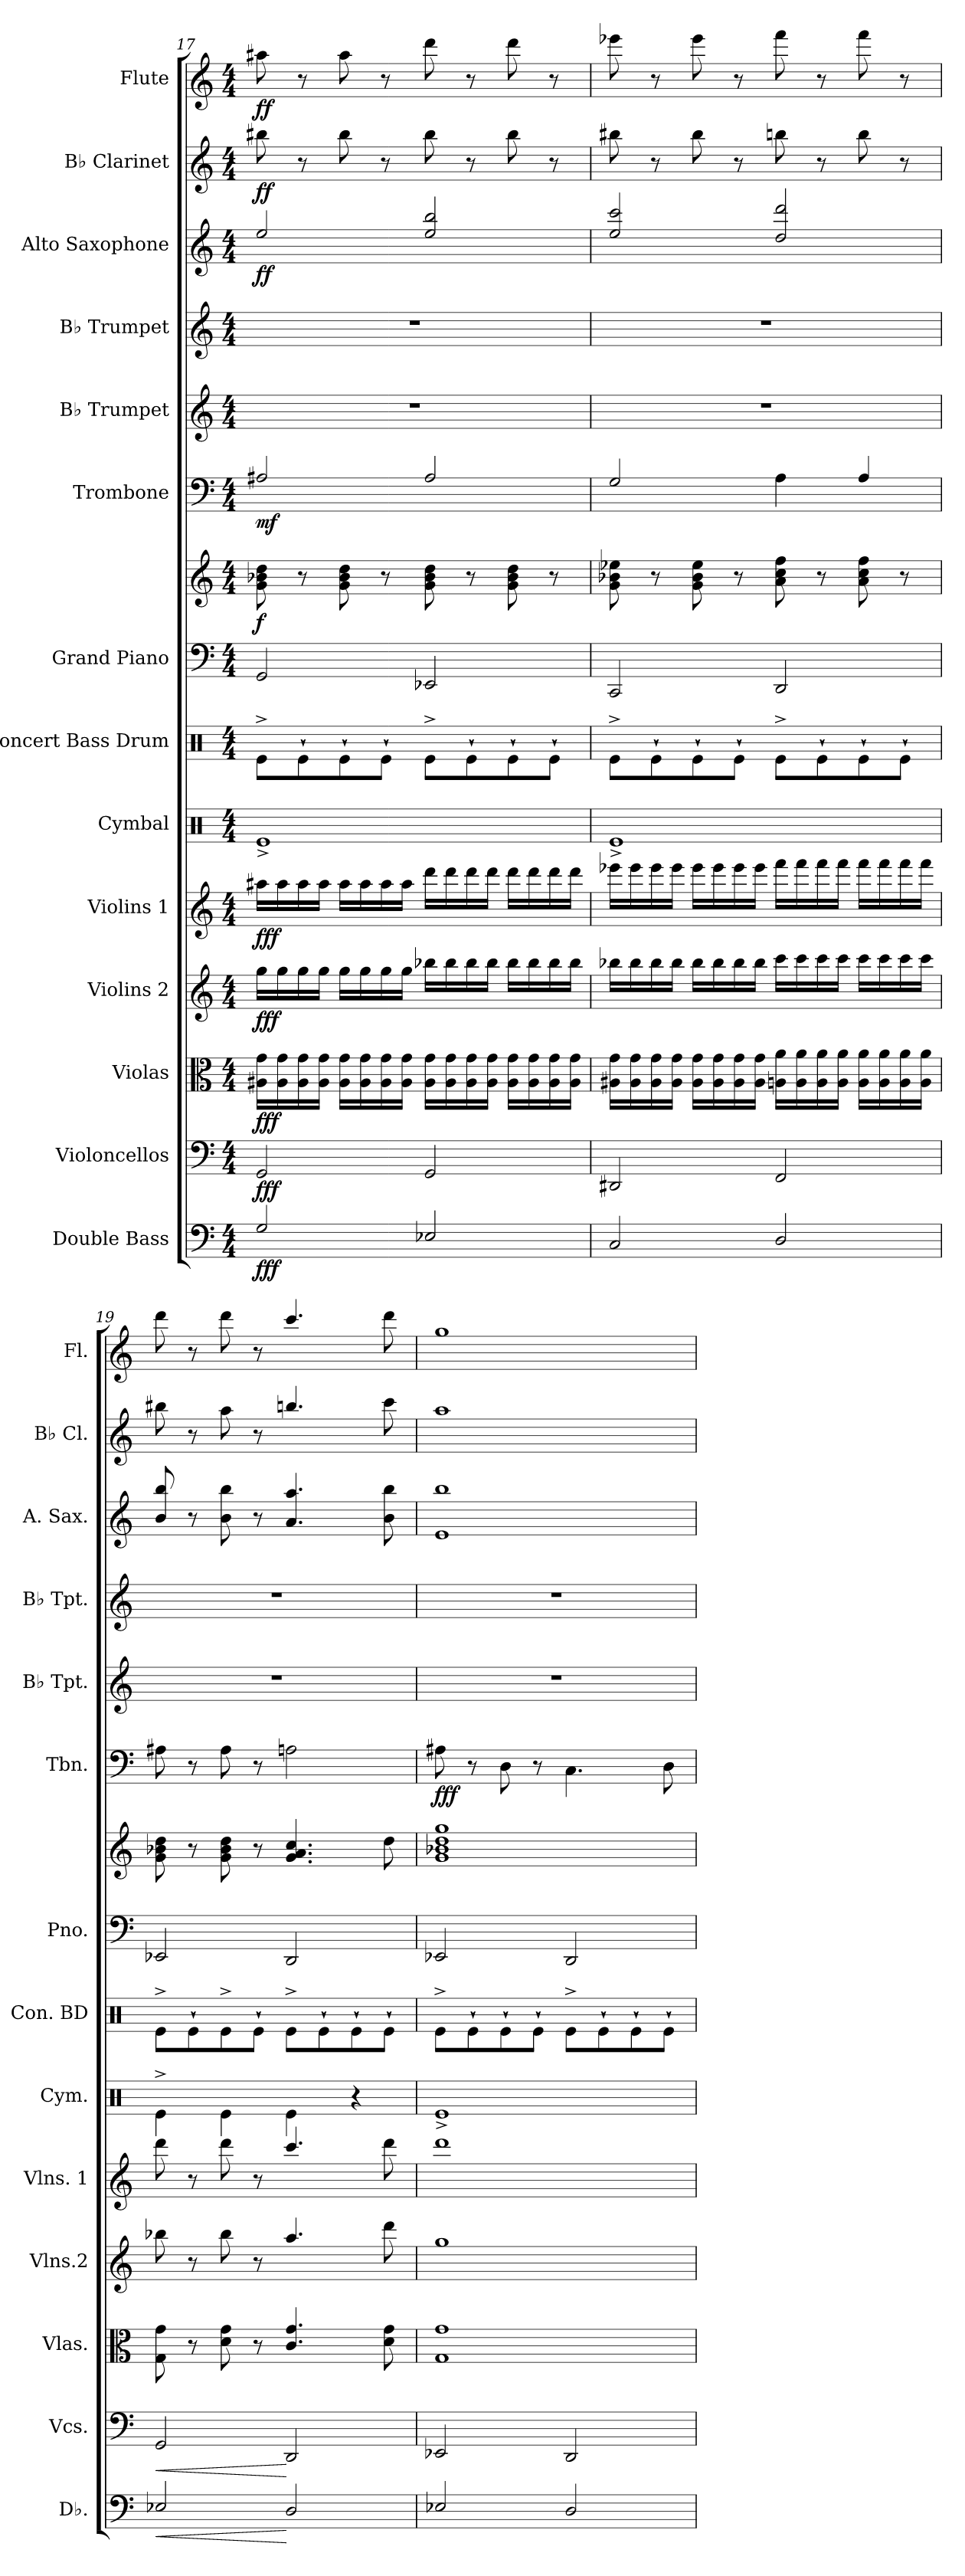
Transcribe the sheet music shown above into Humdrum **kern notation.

**kern	**dynam	**kern	**dynam	**kern	**dynam	**kern	**dynam	**kern	**dynam	**kern	**kern	**kern	**kern	**dynam	**kern	**dynam	**kern	**kern	**kern	**dynam	**kern	**dynam	**kern	**dynam
*part14	*part14	*part13	*part13	*part12	*part12	*part11	*part11	*part10	*part10	*part9	*part8	*part7	*part7	*part7	*part6	*part6	*part5	*part4	*part3	*part3	*part2	*part2	*part1	*part1
*staff15	*staff15	*staff14	*staff14	*staff13	*staff13	*staff12	*staff12	*staff11	*staff11	*staff10	*staff9	*staff8	*staff7	*staff7/8	*staff6	*staff6	*staff5	*staff4	*staff3	*staff3	*staff2	*staff2	*staff1	*staff1
*I"Double Bass	*	*I"Violoncellos	*	*I"Violas	*	*I"Violins 2	*	*I"Violins 1	*	*I"Cymbal	*I"Concert Bass Drum	*I"Grand Piano	*	*	*I"Trombone	*	*I"B♭ Trumpet	*I"B♭ Trumpet	*I"Alto Saxophone	*	*I"B♭ Clarinet	*	*I"Flute	*
*I'Db.	*	*I'Vcs.	*	*I'Vlas.	*	*I'Vlns.2	*	*I'Vlns. 1	*	*I'Cym.	*I'Con. BD	*I'Pno.	*	*	*I'Tbn.	*	*I'B♭ Tpt.	*I'B♭ Tpt.	*I'A. Sax.	*	*I'B♭ Cl.	*	*I'Fl.	*
!!LO:PB:g=z
*clefF4	*	*clefF4	*	*clefC3	*	*clefG2	*	*clefG2	*	*clefX	*clefX	*clefF4	*clefG2	*	*clefF4	*	*clefG2	*clefG2	*clefG2	*	*clefG2	*	*clefG2	*
*ITrd7c12	*	*	*	*	*	*	*	*	*	*	*	*	*	*	*	*	*ITrd1c2	*ITrd1c2	*ITrd5c9	*	*ITrd1c2	*	*	*
*k[]	*	*k[]	*	*k[]	*	*k[]	*	*k[]	*	*k[]	*k[]	*k[]	*k[]	*	*k[]	*	*k[b-e-]	*k[b-e-]	*k[b-e-a-]	*	*k[b-e-]	*	*k[]	*
*M4/4	*	*M4/4	*	*M4/4	*	*M4/4	*	*M4/4	*	*M4/4	*M4/4	*M4/4	*M4/4	*	*M4/4	*	*M4/4	*M4/4	*M4/4	*	*M4/4	*	*M4/4	*
=17	=17	=17	=17	=17	=17	=17	=17	=17	=17	=17	=17	=17	=17	=17	=17	=17	=17	=17	=17	=17	=17	=17	=17	=17
!	!LO:DY:b	!	!LO:DY:b	!	!LO:DY:b	!	!LO:DY:b	!	!LO:DY:b	!	!	!	!	!LO:DY:b	!	!LO:DY:b	!	!	!	!LO:DY:b	!	!LO:DY:b	!	!LO:DY:b
2GG/	fff	2GG/	fff	16A#X\ 16g\LL	fff	16gg\LL	fff	16aa#X\LL	fff	1Re^	8Re^\L	2GG/	8g\ 8b-X\ 8dd\	f	2A#X/	mf	1r	1r	2g/	ff	8aa#X\	ff	8aa#X\	ff
.	.	.	.	16A#\ 16g\	.	16gg\	.	16aa#\	.	.	.	.	.	.	.	.	.	.	.	.	.	.	.	.
.	.	.	.	16A#\ 16g\	.	16gg\	.	16aa#\	.	.	8Re`\	.	8r	.	.	.	.	.	.	.	8r	.	8r	.
.	.	.	.	16A#\ 16g\JJ	.	16gg\JJ	.	16aa#\JJ	.	.	.	.	.	.	.	.	.	.	.	.	.	.	.	.
.	.	.	.	16A#\ 16g\LL	.	16gg\LL	.	16aa#\LL	.	.	8Re`\	.	8g\ 8b-\ 8dd\	.	.	.	.	.	.	.	8aa#\	.	8aa#\	.
.	.	.	.	16A#\ 16g\	.	16gg\	.	16aa#\	.	.	.	.	.	.	.	.	.	.	.	.	.	.	.	.
.	.	.	.	16A#\ 16g\	.	16gg\	.	16aa#\	.	.	8Re`\J	.	8r	.	.	.	.	.	.	.	8r	.	8r	.
.	.	.	.	16A#\ 16g\JJ	.	16gg\JJ	.	16aa#\JJ	.	.	.	.	.	.	.	.	.	.	.	.	.	.	.	.
2EE-X/	.	2GG/	.	16A#\ 16g\LL	.	16bb-X\LL	.	16ddd\LL	.	.	8Re^\L	2EE-X/	8g\ 8b-\ 8dd\	.	2A#/	.	.	.	2g/ 2dd/	.	8aa#\	.	8ddd\	.
.	.	.	.	16A#\ 16g\	.	16bb-\	.	16ddd\	.	.	.	.	.	.	.	.	.	.	.	.	.	.	.	.
.	.	.	.	16A#\ 16g\	.	16bb-\	.	16ddd\	.	.	8Re`\	.	8r	.	.	.	.	.	.	.	8r	.	8r	.
.	.	.	.	16A#\ 16g\JJ	.	16bb-\JJ	.	16ddd\JJ	.	.	.	.	.	.	.	.	.	.	.	.	.	.	.	.
.	.	.	.	16A#\ 16g\LL	.	16bb-\LL	.	16ddd\LL	.	.	8Re`\	.	8g\ 8b-\ 8dd\	.	.	.	.	.	.	.	8aa#\	.	8ddd\	.
.	.	.	.	16A#\ 16g\	.	16bb-\	.	16ddd\	.	.	.	.	.	.	.	.	.	.	.	.	.	.	.	.
.	.	.	.	16A#\ 16g\	.	16bb-\	.	16ddd\	.	.	8Re`\J	.	8r	.	.	.	.	.	.	.	8r	.	8r	.
.	.	.	.	16A#\ 16g\JJ	.	16bb-\JJ	.	16ddd\JJ	.	.	.	.	.	.	.	.	.	.	.	.	.	.	.	.
!!LO:PB:g=z
=18	=18	=18	=18	=18	=18	=18	=18	=18	=18	=18	=18	=18	=18	=18	=18	=18	=18	=18	=18	=18	=18	=18	=18	=18
2CC/	.	2DD#X/	.	16A#X\ 16g\LL	.	16bb-X\LL	.	16eee-X\LL	.	1Re^	8Re^\L	2CC/	8g\ 8b-X\ 8ee-X\	.	2G/	.	1r	1r	2g/ 2ee-/	.	8aa#X\	.	8eee-X\	.
.	.	.	.	16A#\ 16g\	.	16bb-\	.	16eee-\	.	.	.	.	.	.	.	.	.	.	.	.	.	.	.	.
.	.	.	.	16A#\ 16g\	.	16bb-\	.	16eee-\	.	.	8Re`\	.	8r	.	.	.	.	.	.	.	8r	.	8r	.
.	.	.	.	16A#\ 16g\JJ	.	16bb-\JJ	.	16eee-\JJ	.	.	.	.	.	.	.	.	.	.	.	.	.	.	.	.
.	.	.	.	16A#\ 16g\LL	.	16bb-\LL	.	16eee-\LL	.	.	8Re`\	.	8g\ 8b-\ 8ee-\	.	.	.	.	.	.	.	8aa#\	.	8eee-\	.
.	.	.	.	16A#\ 16g\	.	16bb-\	.	16eee-\	.	.	.	.	.	.	.	.	.	.	.	.	.	.	.	.
.	.	.	.	16A#\ 16g\	.	16bb-\	.	16eee-\	.	.	8Re`\J	.	8r	.	.	.	.	.	.	.	8r	.	8r	.
.	.	.	.	16A#\ 16g\JJ	.	16bb-\JJ	.	16eee-\JJ	.	.	.	.	.	.	.	.	.	.	.	.	.	.	.	.
2DD/	.	2FF/	.	16An\ 16a\LL	.	16ccc\LL	.	16fff\LL	.	.	8Re^\L	2DD/	8a\ 8cc\ 8ff\	.	4A\	.	.	.	2f/ 2ff/	.	8aan\	.	8fff\	.
.	.	.	.	16A\ 16a\	.	16ccc\	.	16fff\	.	.	.	.	.	.	.	.	.	.	.	.	.	.	.	.
.	.	.	.	16A\ 16a\	.	16ccc\	.	16fff\	.	.	8Re`\	.	8r	.	.	.	.	.	.	.	8r	.	8r	.
.	.	.	.	16A\ 16a\JJ	.	16ccc\JJ	.	16fff\JJ	.	.	.	.	.	.	.	.	.	.	.	.	.	.	.	.
.	.	.	.	16A\ 16a\LL	.	16ccc\LL	.	16fff\LL	.	.	8Re`\	.	8a\ 8cc\ 8ff\	.	4A/	.	.	.	.	.	8aa\	.	8fff\	.
.	.	.	.	16A\ 16a\	.	16ccc\	.	16fff\	.	.	.	.	.	.	.	.	.	.	.	.	.	.	.	.
.	.	.	.	16A\ 16a\	.	16ccc\	.	16fff\	.	.	8Re`\J	.	8r	.	.	.	.	.	.	.	8r	.	8r	.
.	.	.	.	16A\ 16a\JJ	.	16ccc\JJ	.	16fff\JJ	.	.	.	.	.	.	.	.	.	.	.	.	.	.	.	.
=19	=19	=19	=19	=19	=19	=19	=19	=19	=19	=19	=19	=19	=19	=19	=19	=19	=19	=19	=19	=19	=19	=19	=19	=19
!	!LO:HP:b	!	!LO:HP:b	!	!	!	!	!	!	!	!	!	!	!	!	!	!	!	!	!	!	!	!	!
2EE-X/	<	2GG/	<	8G\ 8g\	.	8bb-X\	.	8ddd\	.	4Re^\	8Re^\L	2EE-X/	8g\ 8b-X\ 8dd\	.	8A#X\	.	1r	1r	8d/ 8dd/	.	8aa#X\	.	8ddd\	.
.	.	.	.	8r	.	8r	.	8r	.	.	8Re`\	.	8r	.	8r	.	.	.	8r	.	8r	.	8r	.
.	.	.	.	8d\ 8g\	.	8bb-\	.	8ddd\	.	4Re\	8Re^\	.	8g\ 8b-\ 8dd\	.	8A#\	.	.	.	8d\ 8dd\	.	8gg\	.	8ddd\	.
.	.	.	.	8r	.	8r	.	8r	.	.	8Re`\J	.	8r	.	8r	.	.	.	8r	.	8r	.	8r	.
2DD/	[	2DD/	[	4.c/ 4.g/	.	4.aa/	.	4.ccc/	.	4Re\	8Re^\L	2DD/	4.g/ 4.a/ 4.cc/	.	2An\	.	.	.	4.c/ 4.cc/	.	4.aan/	.	4.ccc/	.
.	.	.	.	.	.	.	.	.	.	.	8Re`\	.	.	.	.	.	.	.	.	.	.	.	.	.
.	.	.	.	.	.	.	.	.	.	4r	8Re`\	.	.	.	.	.	.	.	.	.	.	.	.	.
.	.	.	.	8d\ 8g\	.	8ddd\	.	8ddd\	.	.	8Re`\J	.	8dd\	.	.	.	.	.	8d\ 8dd\	.	8bb-\	.	8ddd\	.
=20	=20	=20	=20	=20	=20	=20	=20	=20	=20	=20	=20	=20	=20	=20	=20	=20	=20	=20	=20	=20	=20	=20	=20	=20
!	!	!	!	!	!	!	!	!	!	!	!	!	!	!	!	!LO:DY:b	!	!	!	!	!	!	!	!
2EE-X/	.	2EE-X/	.	1G 1g	.	1gg	.	1ddd	.	1Re^	8Re^\L	2EE-X/	1g 1b-X 1dd 1gg	.	8A#X\	fff	1r	1r	1G 1dd	.	1gg	.	1gg	.
.	.	.	.	.	.	.	.	.	.	.	8Re`\	.	.	.	8r	.	.	.	.	.	.	.	.	.
.	.	.	.	.	.	.	.	.	.	.	8Re`\	.	.	.	8D\	.	.	.	.	.	.	.	.	.
.	.	.	.	.	.	.	.	.	.	.	8Re`\J	.	.	.	8r	.	.	.	.	.	.	.	.	.
2DD/	.	2DD/	.	.	.	.	.	.	.	.	8Re^\L	2DD/	.	.	4.C\	.	.	.	.	.	.	.	.	.
.	.	.	.	.	.	.	.	.	.	.	8Re`\	.	.	.	.	.	.	.	.	.	.	.	.	.
.	.	.	.	.	.	.	.	.	.	.	8Re`\	.	.	.	.	.	.	.	.	.	.	.	.	.
.	.	.	.	.	.	.	.	.	.	.	8Re`\J	.	.	.	8D\	.	.	.	.	.	.	.	.	.
=	=	=	=	=	=	=	=	=	=	=	=	=	=	=	=	=	=	=	=	=	=	=	=	=
*-	*-	*-	*-	*-	*-	*-	*-	*-	*-	*-	*-	*-	*-	*-	*-	*-	*-	*-	*-	*-	*-	*-	*-	*-
